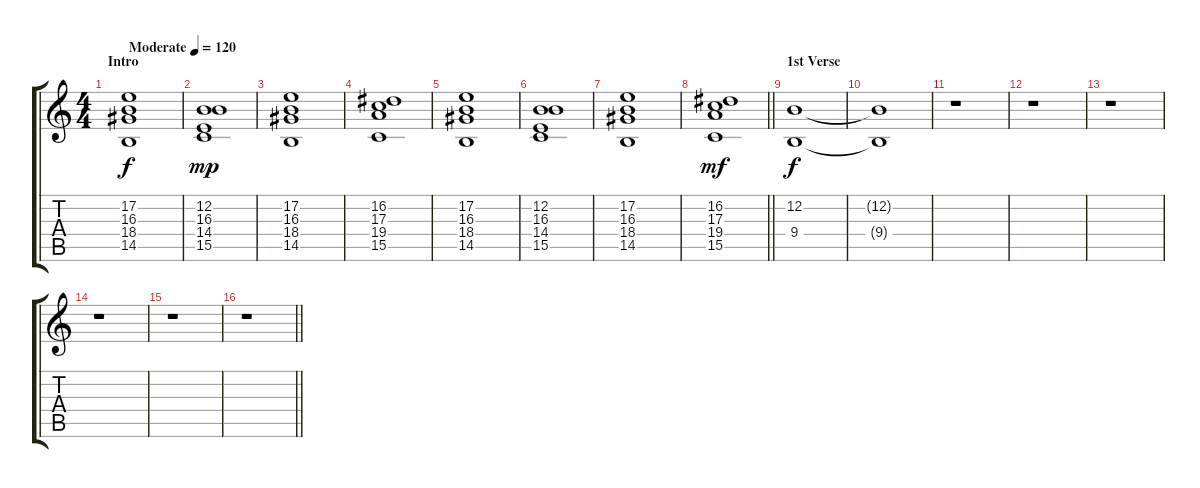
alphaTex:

\track "" {instrument stringensemble2}
\staff {score tabs}
\tuning (E4 B3 G3 D3 A2 E2) {hide}
\ts (4 4)
\section ("" "Intro")
\tempo (120 "Moderate")
\clef g2
\ks c
(17.2 16.3 18.4 14.5).1{dy f instrument stringensemble2} |
(12.2 16.3 14.4 15.5).1{dy mp} |
(17.2 16.3 18.4 14.5).1 |
(16.2 17.3 19.4 15.5).1 |
(17.2 16.3 18.4 14.5).1 |
(12.2 16.3 14.4 15.5).1 |
(17.2 16.3 18.4 14.5).1 |
\barLineRight lightlight
(16.2 17.3 19.4 15.5).1{dy mf} |
\section ("" "1st Verse")
(12.2 9.4).1{dy f volume 0} |
(12.2{t} 9.4{t}).1 |
r.1 |
r.1 |
r.1 |
r.1 |
r.1 |
\barLineRight lightlight
r.1
